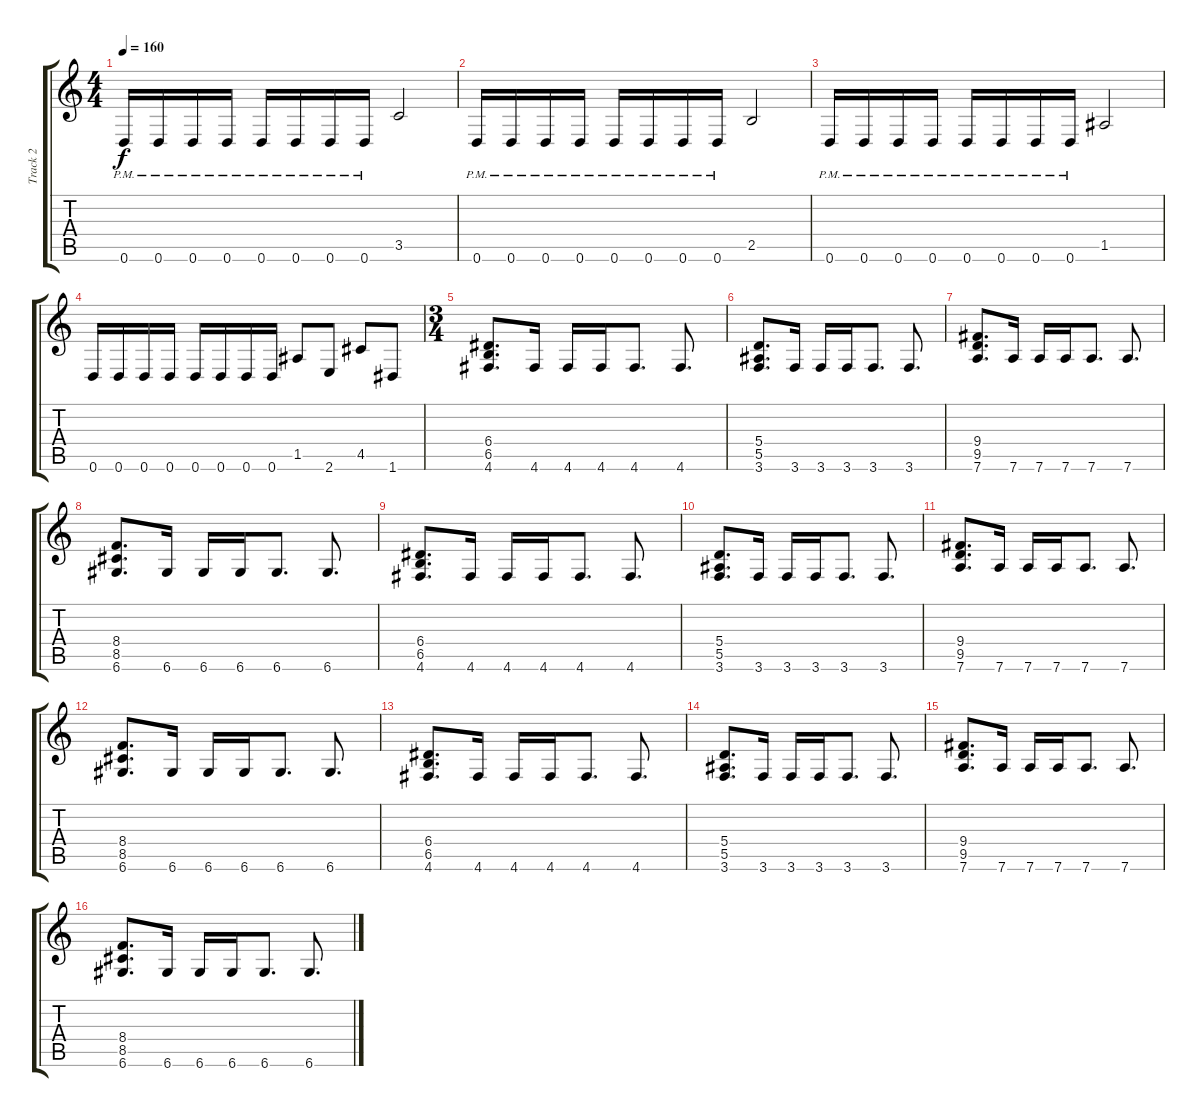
\track ("Track 2" "Track 2") {instrument distortionguitar}
\staff {score tabs}
\tuning (D4 G3 C3 F2 A2 D2) {hide}
\ts (4 4)
\tempo 160
\clef g2
\ks c
0.6{pm}.16{dy f} 0.6{pm}.16 0.6{pm}.16 0.6{pm}.16 0.6{pm}.16 0.6{pm}.16 0.6{pm}.16 0.6{pm}.16 3.5.2 |
0.6{pm}.16 0.6{pm}.16 0.6{pm}.16 0.6{pm}.16 0.6{pm}.16 0.6{pm}.16 0.6{pm}.16 0.6{pm}.16 2.5.2 |
0.6{pm}.16 0.6{pm}.16 0.6{pm}.16 0.6{pm}.16 0.6{pm}.16 0.6{pm}.16 0.6{pm}.16 0.6{pm}.16 1.5.2 |
0.6.16 0.6.16 0.6.16 0.6.16 0.6.16 0.6.16 0.6.16 0.6.16 1.5.8 2.6.8 4.5.8 1.6.8 |
\ts (3 4)
(6.4 6.5 4.6).8{d} 4.6.16 4.6.16 4.6.16 4.6.8{d} 4.6.8{d} |
(5.4 5.5 3.6).8{d} 3.6.16 3.6.16 3.6.16 3.6.8{d} 3.6.8{d} |
(9.4 9.5 7.6).8{d} 7.6.16 7.6.16 7.6.16 7.6.8{d} 7.6.8{d} |
(8.4 8.5 6.6).8{d} 6.6.16 6.6.16 6.6.16 6.6.8{d} 6.6.8{d} |
(6.4 6.5 4.6).8{d} 4.6.16 4.6.16 4.6.16 4.6.8{d} 4.6.8{d} |
(5.4 5.5 3.6).8{d} 3.6.16 3.6.16 3.6.16 3.6.8{d} 3.6.8{d} |
(9.4 9.5 7.6).8{d} 7.6.16 7.6.16 7.6.16 7.6.8{d} 7.6.8{d} |
(8.4 8.5 6.6).8{d} 6.6.16 6.6.16 6.6.16 6.6.8{d} 6.6.8{d} |
(6.4 6.5 4.6).8{d} 4.6.16 4.6.16 4.6.16 4.6.8{d} 4.6.8{d} |
(5.4 5.5 3.6).8{d} 3.6.16 3.6.16 3.6.16 3.6.8{d} 3.6.8{d} |
(9.4 9.5 7.6).8{d} 7.6.16 7.6.16 7.6.16 7.6.8{d} 7.6.8{d} |
(8.4 8.5 6.6).8{d} 6.6.16 6.6.16 6.6.16 6.6.8{d} 6.6.8{d}
